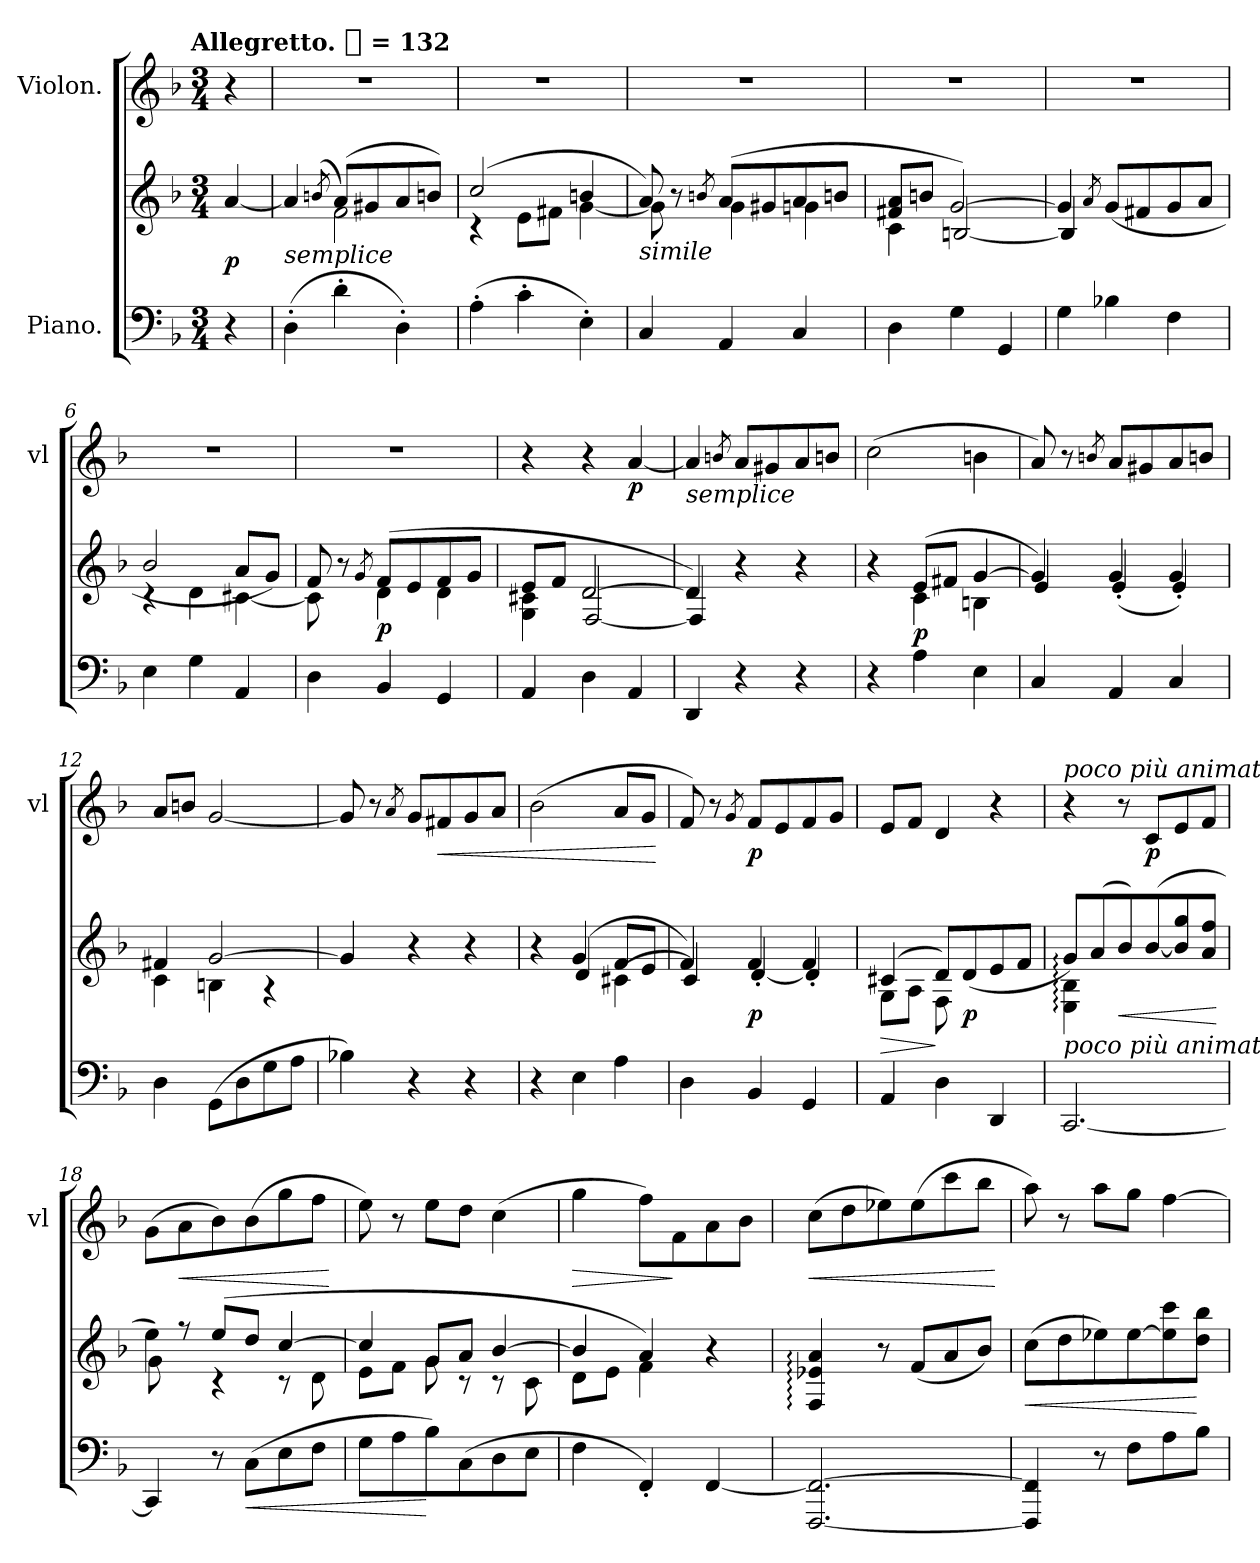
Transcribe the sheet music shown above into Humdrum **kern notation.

**kern	**kern	**dynam	**kern	**dynam
*part2	*part2	*part2	*part1	*part1
*staff3	*staff2	*staff2/3	*staff1	*staff1
*I"Piano.	*	*	*I"Violon.	*
*	*	*	*I'vl	*
*clefF4	*clefG2	*	*clefG2	*
*k[b-]	*k[b-]	*	*k[b-]	*
*d:	*d:	*	*d:	*
!!LO:TX:omd:t=Allegretto. [quarter] = 132
*M3/4	*M3/4	*	*M3/4	*
*MM132	*MM132	*	*MM132	*
=	=	=	=	=
4r	[4a/	p	4r	.
=1	=1	=1	=1	=1
*	*^	*	*	*
!	!LO:TX:b:i:t=semplice	!	!	!	!
(4D'\	4a/]	4rffyy	.	2.r	.
.	(8qbn/	.	.	.	.
4d'\	(8a/L)	2f\	.	.	.
.	8g#X/	.	.	.	.
4D'\)	8a/	.	.	.	.
.	8bn/J)	.	.	.	.
=2	=2	=2	=2	=2	=2
(4A'\	(2cc/	4r	.	2.r	.
4c'\	.	8e\L	.	.	.
.	.	8f#X\J	.	.	.
4E'\)	4bn/	[4g\	.	.	.
=3	=3	=3	=3	=3	=3
!	!LO:TX:b:i:t=simile	!	!	!	!
4C/	8a/)	8g\]	.	2.r	.
.	8r	8ryy	.	.	.
.	8qbn/	.	.	.	.
4AA/	(8a/L	4g\	.	.	.
.	8g#X/	.	.	.	.
4C/	8a/	4gn\	.	.	.
.	8bn/J	.	.	.	.
=4	=4	=4	=4	=4	=4
4D\	8f#X/ 8a/L	4c\	.	2.r	.
.	8bn/J	.	.	.	.
4G\	[2g/)	[2Bn/	.	.	.
4GG/	.	.	.	.	.
=5	=5	=5	=5	=5	=5
4G\	4g/]	4B/]	.	2.r	.
.	8qa/	.	.	.	.
4B-X\	(>8g/L	4ryy	.	.	.
.	8f#X/	.	.	.	.
4F\	8g/	4ryy	.	.	.
.	8a/J	.	.	.	.
=6	=6	=6	=6	=6	=6
4E\	2b-/	4r	.	2.r	.
4G\	.	4d\	.	.	.
4AA/	8a/L	[4c#X\	.	.	.
.	8g/J)	.	.	.	.
=7	=7	=7	=7	=7	=7
4D\	8f/	8c#\]	.	2.r	.
.	8r	8ryy	.	.	.
.	8qg/	.	.	.	.
4BB-/	(8f/L	4d\	p	.	.
.	8e/	.	.	.	.
4GG/	8f/	4d\	.	.	.
.	8g/J	.	.	.	.
=8	=8	=8	=8	=8	=8
4AA/	8e/L	4G\ 4c#X\	.	4r	.
.	8f/J	.	.	.	.
4D\	[2d/	[2F/	.	4r	.
4AA/	.	.	.	[4a!/	p
=9	=9	=9	=9	=9	=9
!	!	!	!	!LO:TX:b:i:t=semplice	!
4DD/	4d/])	4F/]	.	4a!/]	.
.	.	.	.	8qbn!/	.
4r	4r	4ryy	.	8a!/L	.
.	.	.	.	8g#X!/	.
4r	4r	4ryy	.	8a!/	.
.	.	.	.	8bn!/J	.
=10	=10	=10	=10	=10	=10
4r	4r	4ryy	.	(2cc!\	.
4A\	(8e/L	4c\	p	.	.
.	8f#X/J	.	.	.	.
4E\	[4g/	4Bn\	.	4bn!\	.
=11	=11	=11	=11	=11	=11
4C/	4g/])	4e/	.	8a!/)	.
.	.	.	.	8r	.
.	.	.	.	8qbn!/	.
4AA/	4g/	(4e'/	.	8a!/L	.
.	.	.	.	8g#X!/	.
4C/	4g/	4e'/)	.	8a!/	.
.	.	.	.	8bn!/J	.
=12	=12	=12	=12	=12	=12
4D\	4f#X/	4c\	.	8a!/L	.
.	.	.	.	8bn!/J	.
(8GG\L	[2g/	4Bn\	.	[2g!/	.
8D\	.	.	.	.	.
8G\	.	4r	.	.	.
8A\J	.	.	.	.	.
*	*v	*v	*	*	*
=13	=13	=13	=13	=13
4B-X\)	4g/]	.	8g!/]	.
.	.	.	8r	.
.	.	.	8qa!/	.
4r	4r	.	8g!/L	.
!	!	!	!	!LO:HP:b
.	.	.	8f#X!/	<
4r	4r	.	8g!/	.
.	.	.	8a!/J	.
=14	=14	=14	=14	=14
*	*^	*	*	*
4r	4r	4ryy	.	(2b-!\	.
4E\	(4g/	4d/	.	.	.
4A\	8f/L	(<4c#X\	.	8a!/L	.
.	8e/J	.	.	8g!/J	.
*	*v	*v	*	*	*
.	.	.	.	[
=15	=15	=15	=15	=15
*	*^	*	*	*
4D\	4f/)	4c/)	.	8f!/)	.
.	.	.	.	8r	.
.	.	.	.	8qg!/	.
4BB-/	4f/	[4d'/	p	8f!/L	p
.	.	.	.	8e!/	.
4GG/	4f/	4d'/]	.	8f!/	.
.	.	.	.	8g!/J	.
=16	=16	=16	=16	=16	=16
4AA/	(4c#X/	8G\L	>	8e!/L	.
.	.	8A\J	.	8f!/J	.
4D\	8d/L)	8F\	]	4d!/	.
.	(>8d/	8ryy	p	.	.
4DD/	8e/	4ryy	.	4r	.
.	8f/J	.	.	.	.
=17	=17	=17	=17	=17	=17
!	!	!	!	!LO:TX:a:i:t=poco più animato	!
!	!LO:TX:b:i:t=poco più animato	!	!	!	!
[2.CC/	8g:/L)	4E:\ 4B-:\	.	4r	.
.	(<8a/	.	.	.	.
.	8b-/)	2ryy	<	8r	.
.	(<[8b-/	.	.	8c!/L	p
.	8b-]/ 8gg/	.	.	8e!/	.
.	8a/ 8ff/J	.	.	8f!/J	.
*	*v	*v	*	*	*
.	.	[	.	.
=18	=18	=18	=18	=18
*	*^	*	*	*
4CC/]	4ee\	8g\)	.	(8g!\L	.
!	!	!	!	!	!LO:HP:b
.	.	8rff	.	8a!\	<
8r	(8ee/L	4r	.	8b-!\)	.
!	!	!	!LO:HP:b=2	!	!
(8C\L	8dd/J	.	<	(8b-!\	.
8E\	[4cc/	8r	.	8gg!\	.
8F\J	.	8d\	.	8ff!\J	.
*	*v	*v	*	*	*
.	.	.	.	[
=19	=19	=19	=19	=19
*	*^	*	*	*
8G\L	4cc/]	8e\L	.	8ee!\)	.
8A\	.	8f\J	.	8r	.
8B-\)	8g/L	8g\	[	8ee!\L	.
(8C\	8a/J	8r	.	8dd!\J	.
8D\	[4b-/	8r	.	(4cc!\	.
8E\J	.	8c\	.	.	.
=20	=20	=20	=20	=20	=20
!	!	!	!	!	!LO:HP:b
4F\	4b-/]	8d\L	.	4gg!\	>
.	.	8e\J	.	.	.
4FF'/)	4a/)	4f\	.	8ff!\L)	.
.	.	.	.	8f!\	]
[4FF/	4r	4ryy	.	8a!\	.
.	.	.	.	8b-!\J	.
*	*v	*v	*	*	*
=21	=21	=21	=21	=21
!	!	!	!	!LO:HP:b
[2.FFF/ 2.FF_/	4F:/ 4e-X:/ 4a:/	.	(8cc!\L	<
.	.	.	8dd!\	.
.	8r	.	8ee-X!\)	.
.	(8f/L	.	(8ee-!\	.
.	8a/	.	8ccc!\	.
.	8b-/J)	.	8bb-!\J	.
.	.	.	.	[
=22	=22	=22	=22	=22
4FFF]/ 4FF]/	(8cc\L	<	8aa!\)	.
.	8dd\	.	8r	.
8r	8ee-X\)	.	8aa!\L	.
8F\L	[8ee-\	.	8gg!\J	.
8A\	8ee-]\ 8ccc\	.	[4ff!\	.
8B-\J	8dd\ 8bb-\J	[	.	.
=	=	=	=	=
*-	*-	*-	*-	*-
